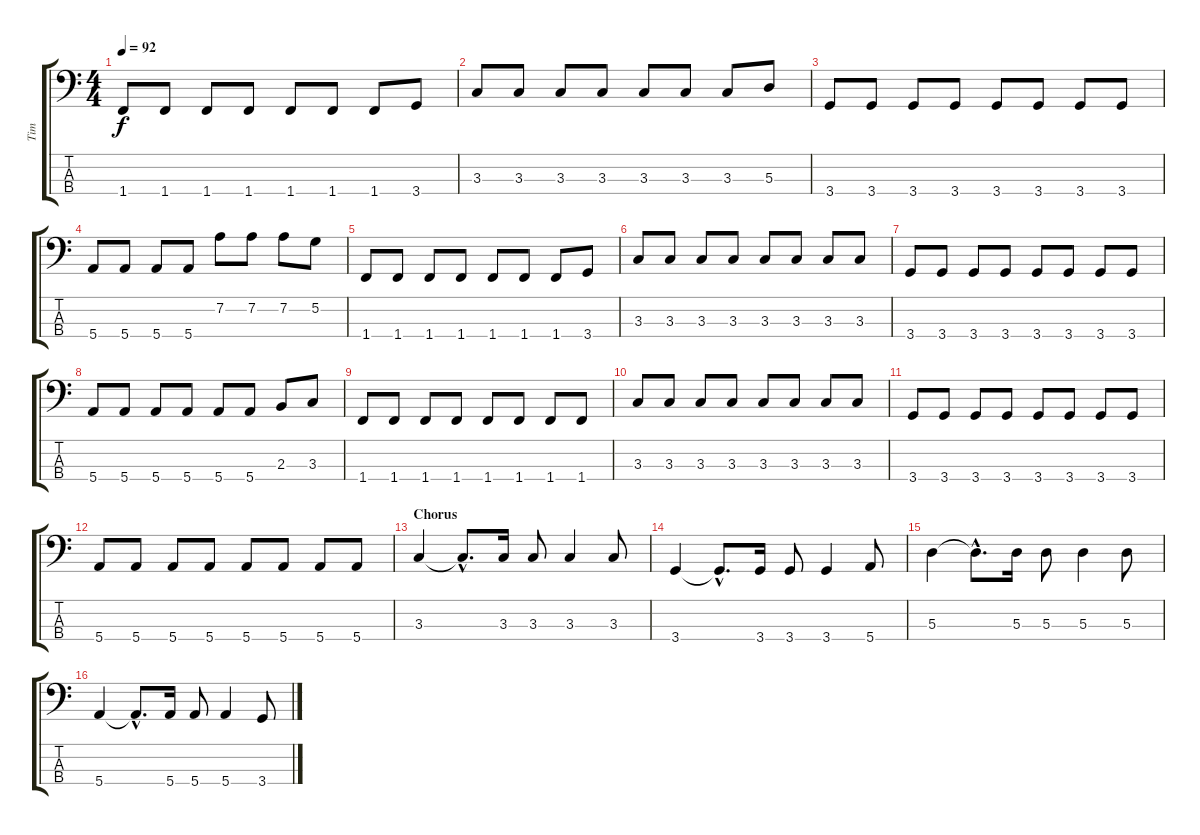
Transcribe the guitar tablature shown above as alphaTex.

\track ("Tim" "Tim") {instrument electricbassfinger}
\staff {score tabs}
\tuning (G2 D2 A1 E1) {hide}
\ts (4 4)
\tempo 92
\clef f4
\ks c
1.4.8{dy f} 1.4.8 1.4.8 1.4.8 1.4.8 1.4.8 1.4.8 3.4.8 |
3.3.8 3.3.8 3.3.8 3.3.8 3.3.8 3.3.8 3.3.8 5.3.8 |
3.4.8 3.4.8 3.4.8 3.4.8 3.4.8 3.4.8 3.4.8 3.4.8 |
5.4.8 5.4.8 5.4.8 5.4.8 7.2.8 7.2.8 7.2.8 5.2.8 |
1.4.8 1.4.8 1.4.8 1.4.8 1.4.8 1.4.8 1.4.8 3.4.8 |
3.3.8 3.3.8 3.3.8 3.3.8 3.3.8 3.3.8 3.3.8 3.3.8 |
3.4.8 3.4.8 3.4.8 3.4.8 3.4.8 3.4.8 3.4.8 3.4.8 |
5.4.8 5.4.8 5.4.8 5.4.8 5.4.8 5.4.8 2.3.8 3.3.8 |
1.4.8 1.4.8 1.4.8 1.4.8 1.4.8 1.4.8 1.4.8 1.4.8 |
3.3.8 3.3.8 3.3.8 3.3.8 3.3.8 3.3.8 3.3.8 3.3.8 |
3.4.8 3.4.8 3.4.8 3.4.8 3.4.8 3.4.8 3.4.8 3.4.8 |
5.4.8 5.4.8 5.4.8 5.4.8 5.4.8 5.4.8 5.4.8 5.4.8 |
\section ("" "Chorus")
3.3.4 3.3{hac t}.8{d} 3.3.16 3.3.8 3.3.4 3.3.8 |
3.4.4 3.4{hac t}.8{d} 3.4.16 3.4.8 3.4.4 5.4.8 |
5.3.4 5.3{hac t}.8{d} 5.3.16 5.3.8 5.3.4 5.3.8 |
5.4.4 5.4{hac t}.8{d} 5.4.16 5.4.8 5.4.4 3.4.8
